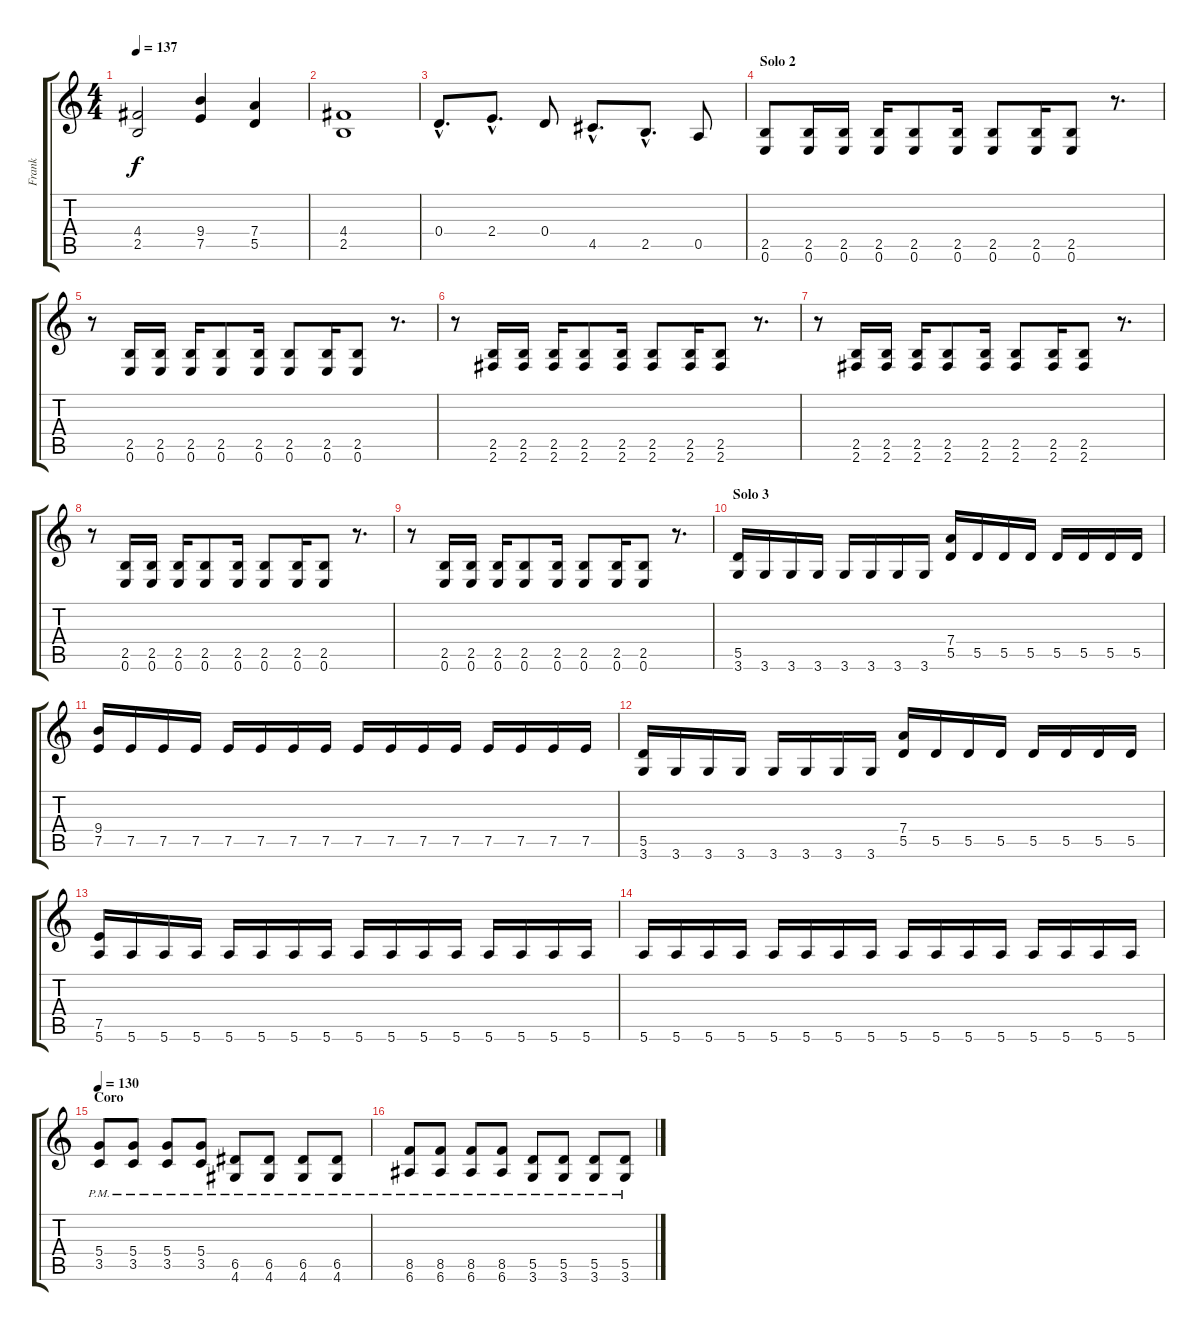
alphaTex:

\track ("Frank" "Frank") {instrument distortionguitar}
\staff {score tabs}
\tuning (E4 B3 G3 D3 A2 E2) {hide}
\ts (4 4)
\tempo 137
\clef g2
\ks c
(4.4{t} 2.5{t}).2{dy f} (9.4 7.5).4 (7.4 5.5).4 |
(4.4 2.5).1 |
0.4{hac}.8{d} 2.4{hac}.8{d} 0.4.8 4.5{hac}.8{d} 2.5{hac}.8{d} 0.5.8 |
\section ("" "Solo 2")
(2.5 0.6).8 (2.5 0.6).16 (2.5 0.6).16 (2.5 0.6).16 (2.5 0.6).8 (2.5 0.6).16 (2.5 0.6).8 (2.5 0.6).16 (2.5 0.6).8 r.8{d} |
r.8 (2.5 0.6).16 (2.5 0.6).16 (2.5 0.6).16 (2.5 0.6).8 (2.5 0.6).16 (2.5 0.6).8 (2.5 0.6).16 (2.5 0.6).8 r.8{d} |
r.8 (2.5 2.6).16 (2.5 2.6).16 (2.5 2.6).16 (2.5 2.6).8 (2.5 2.6).16 (2.5 2.6).8 (2.5 2.6).16 (2.5 2.6).8 r.8{d} |
r.8 (2.5 2.6).16 (2.5 2.6).16 (2.5 2.6).16 (2.5 2.6).8 (2.5 2.6).16 (2.5 2.6).8 (2.5 2.6).16 (2.5 2.6).8 r.8{d} |
r.8 (2.5 0.6).16 (2.5 0.6).16 (2.5 0.6).16 (2.5 0.6).8 (2.5 0.6).16 (2.5 0.6).8 (2.5 0.6).16 (2.5 0.6).8 r.8{d} |
r.8 (2.5 0.6).16 (2.5 0.6).16 (2.5 0.6).16 (2.5 0.6).8 (2.5 0.6).16 (2.5 0.6).8 (2.5 0.6).16 (2.5 0.6).8 r.8{d} |
\section ("" "Solo 3")
(5.5 3.6).16{volume 14} 3.6.16 3.6.16 3.6.16 3.6.16 3.6.16 3.6.16 3.6.16 (7.4 5.5).16 5.5.16 5.5.16 5.5.16 5.5.16 5.5.16 5.5.16 5.5.16 |
(9.4 7.5).16 7.5.16 7.5.16 7.5.16 7.5.16 7.5.16 7.5.16 7.5.16 7.5.16 7.5.16 7.5.16 7.5.16 7.5.16 7.5.16 7.5.16 7.5.16 |
(5.5 3.6).16 3.6.16 3.6.16 3.6.16 3.6.16 3.6.16 3.6.16 3.6.16 (7.4 5.5).16 5.5.16 5.5.16 5.5.16 5.5.16 5.5.16 5.5.16 5.5.16 |
(7.5 5.6).16 5.6.16 5.6.16 5.6.16 5.6.16 5.6.16 5.6.16 5.6.16 5.6.16 5.6.16 5.6.16 5.6.16 5.6.16 5.6.16 5.6.16 5.6.16 |
5.6.16 5.6.16 5.6.16 5.6.16 5.6.16 5.6.16 5.6.16 5.6.16 5.6.16 5.6.16 5.6.16 5.6.16 5.6.16 5.6.16 5.6.16 5.6.16 |
\section ("" "Coro")
\tempo 130
(5.4{pm} 3.5).8{volume 12 instrument distortionguitar} (5.4{pm} 3.5).8 (5.4{pm} 3.5).8 (5.4{pm} 3.5).8 (6.5{pm} 4.6).8 (6.5{pm} 4.6).8 (6.5{pm} 4.6).8 (6.5{pm} 4.6).8 |
(8.5{pm} 6.6).8 (8.5{pm} 6.6).8 (8.5{pm} 6.6).8 (8.5{pm} 6.6).8 (5.5{pm} 3.6).8 (5.5{pm} 3.6).8 (5.5{pm} 3.6).8 (5.5{pm} 3.6).8
